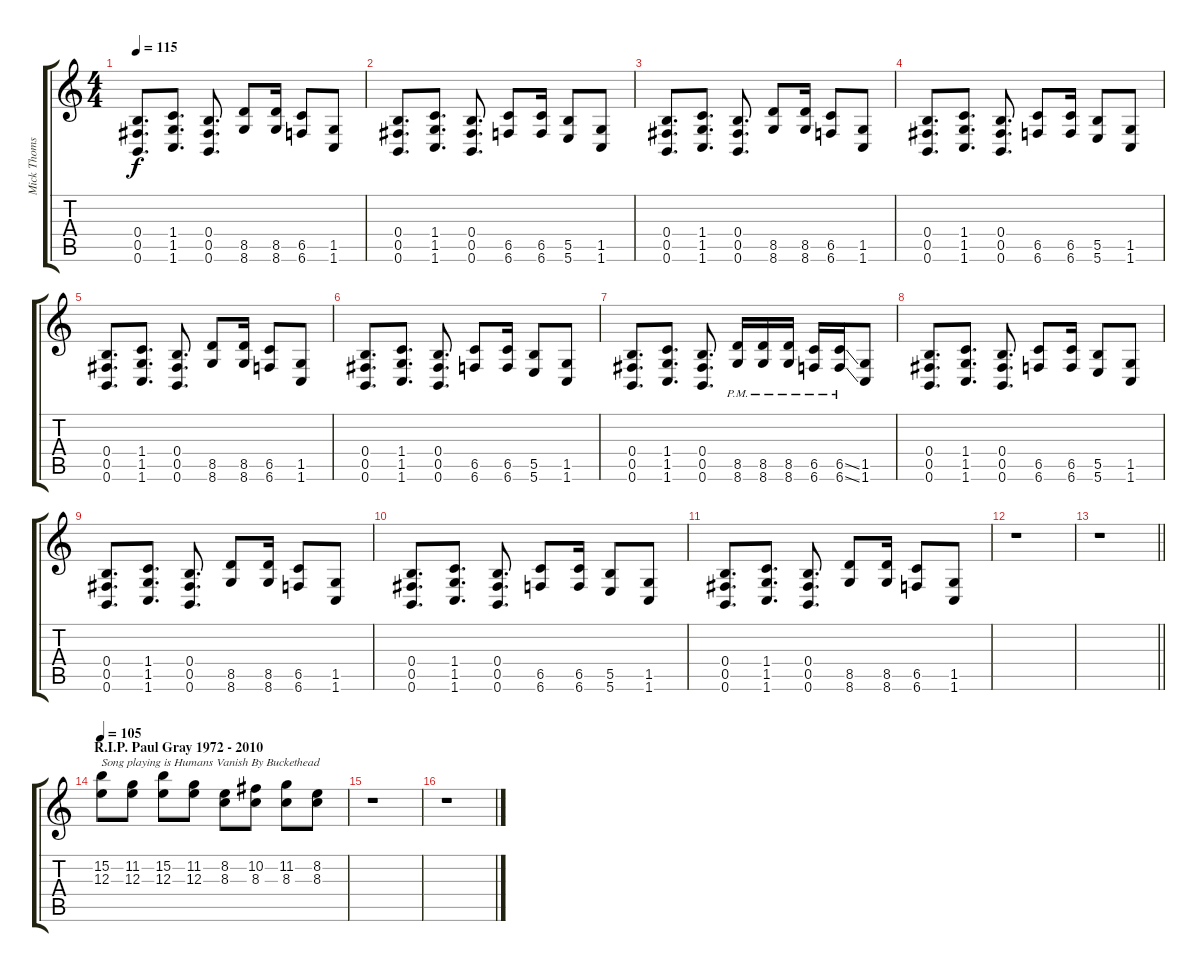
\track ("Mick Thomson (Guitar Lead)" "Mick Thoms") {instrument distortionguitar}
\staff {score tabs}
\tuning (Db4 Ab3 E3 B2 Gb2 B1) {hide}
\ts (4 4)
\tempo 115
\clef g2
\ks c
(0.4 0.5 0.6).8{d dy f} (1.4 1.5 1.6).8{d} (0.4 0.5 0.6).8{d} (8.5 8.6).8 (8.5 8.6).16 (6.5 6.6).8 (1.5 1.6).8 |
(0.4 0.5 0.6).8{d} (1.4 1.5 1.6).8{d} (0.4 0.5 0.6).8{d} (6.5 6.6).8 (6.5 6.6).16 (5.5 5.6).8 (1.5 1.6).8 |
(0.4 0.5 0.6).8{d} (1.4 1.5 1.6).8{d} (0.4 0.5 0.6).8{d} (8.5 8.6).8 (8.5 8.6).16 (6.5 6.6).8 (1.5 1.6).8 |
(0.4 0.5 0.6).8{d} (1.4 1.5 1.6).8{d} (0.4 0.5 0.6).8{d} (6.5 6.6).8 (6.5 6.6).16 (5.5 5.6).8 (1.5 1.6).8 |
(0.4 0.5 0.6).8{d} (1.4 1.5 1.6).8{d} (0.4 0.5 0.6).8{d} (8.5 8.6).8 (8.5 8.6).16 (6.5 6.6).8 (1.5 1.6).8 |
(0.4 0.5 0.6).8{d} (1.4 1.5 1.6).8{d} (0.4 0.5 0.6).8{d} (6.5 6.6).8 (6.5 6.6).16 (5.5 5.6).8 (1.5 1.6).8 |
(0.4 0.5 0.6).8{d} (1.4 1.5 1.6).8{d} (0.4 0.5 0.6).8{d} (8.5{pm} 8.6{pm}).16 (8.5{pm} 8.6{pm}).16 (8.5{pm} 8.6{pm}).16 (6.5{pm} 6.6{pm}).16 (6.5{ss pm} 6.6{ss pm}).16 (1.5 1.6).8 |
(0.4 0.5 0.6).8{d} (1.4 1.5 1.6).8{d} (0.4 0.5 0.6).8{d} (6.5 6.6).8 (6.5 6.6).16 (5.5 5.6).8 (1.5 1.6).8 |
(0.4 0.5 0.6).8{d} (1.4 1.5 1.6).8{d} (0.4 0.5 0.6).8{d} (8.5 8.6).8 (8.5 8.6).16 (6.5 6.6).8 (1.5 1.6).8 |
(0.4 0.5 0.6).8{d} (1.4 1.5 1.6).8{d} (0.4 0.5 0.6).8{d} (6.5 6.6).8 (6.5 6.6).16 (5.5 5.6).8 (1.5 1.6).8 |
(0.4 0.5 0.6).8{d} (1.4 1.5 1.6).8{d} (0.4 0.5 0.6).8{d} (8.5 8.6).8 (8.5 8.6).16 (6.5 6.6).8 (1.5 1.6).8 |
r.1 |
\barLineRight lightlight
r.1 |
\section ("" "R.I.P. Paul Gray 1972 - 2010")
\tempo 105
(15.2 12.3).8{txt "Song playing is Humans Vanish By Buckethead" volume 5 balance 8 instrument electricguitarjazz} (11.2 12.3).8 (15.2 12.3).8 (11.2 12.3).8 (8.2 8.3).8 (10.2 8.3).8 (11.2 8.3).8 (8.2 8.3).8 |
r.1 |
r.1
